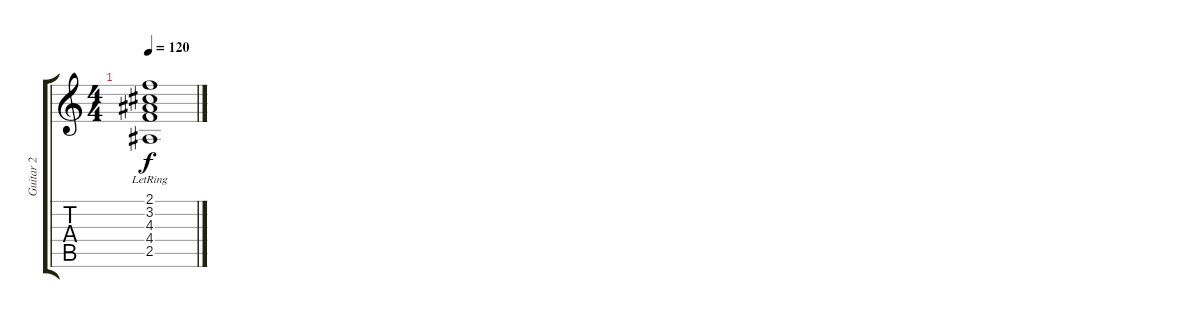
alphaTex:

\track ("Guitar 2" "Guitar 2") {instrument acousticguitarsteel}
\staff {score tabs}
\tuning (Eb4 Bb3 Gb3 Db3 Ab2 Eb2) {hide}
\ts (4 4)
\tempo 120
\clef g2
\ks c
(2.1{lr} 3.2{lr} 4.3{lr} 4.4{lr} 2.5{lr}).1{dy f}
